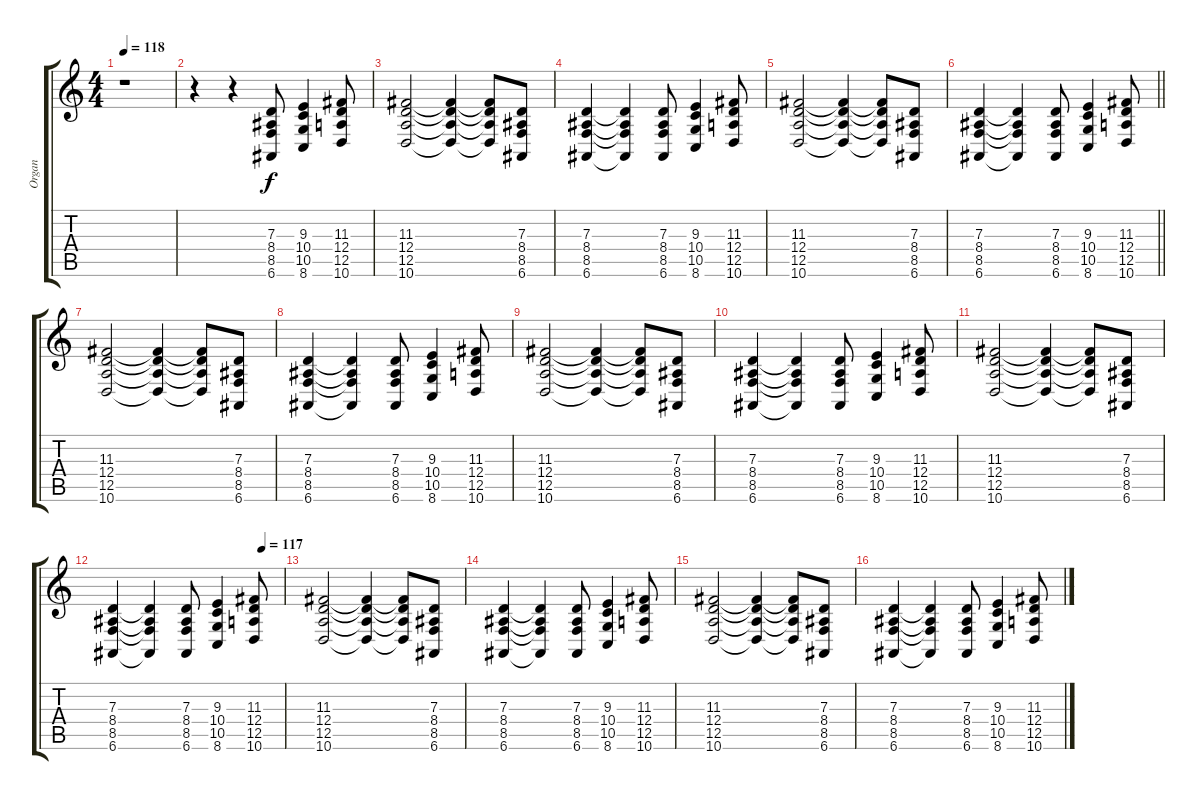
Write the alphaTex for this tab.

\track ("Organ" "Organ") {instrument drawbarorgan}
\staff {score tabs}
\tuning (E4 B3 G3 D3 A2 E2) {hide}
\ts (4 4)
\tempo 118
\clef g2
\ks c
r.1{dy f instrument drawbarorgan} |
r.4 r.4 (7.3 8.4 8.5 6.6).8 (9.3 10.4 10.5 8.6).4 (11.3 12.4 12.5 10.6).8 |
(11.3 12.4 12.5 10.6).2 (11.3{t} 12.4{t} 12.5{t} 10.6{t}).4 (11.3{t} 12.4{t} 12.5{t} 10.6{t}).8 (7.3 8.4 8.5 6.6).8 |
(7.3 8.4 8.5 6.6).4 (7.3{t} 8.4{t} 8.5{t} 6.6{t}).4 (7.3 8.4 8.5 6.6).8 (9.3 10.4 10.5 8.6).4 (11.3 12.4 12.5 10.6).8 |
(11.3 12.4 12.5 10.6).2 (11.3{t} 12.4{t} 12.5{t} 10.6{t}).4 (11.3{t} 12.4{t} 12.5{t} 10.6{t}).8 (7.3 8.4 8.5 6.6).8 |
\barLineRight lightlight
(7.3 8.4 8.5 6.6).4 (7.3{t} 8.4{t} 8.5{t} 6.6{t}).4 (7.3 8.4 8.5 6.6).8 (9.3 10.4 10.5 8.6).4 (11.3 12.4 12.5 10.6).8 |
(11.3 12.4 12.5 10.6).2 (11.3{t} 12.4{t} 12.5{t} 10.6{t}).4 (11.3{t} 12.4{t} 12.5{t} 10.6{t}).8 (7.3 8.4 8.5 6.6).8 |
(7.3 8.4 8.5 6.6).4 (7.3{t} 8.4{t} 8.5{t} 6.6{t}).4 (7.3 8.4 8.5 6.6).8 (9.3 10.4 10.5 8.6).4 (11.3 12.4 12.5 10.6).8 |
(11.3 12.4 12.5 10.6).2 (11.3{t} 12.4{t} 12.5{t} 10.6{t}).4 (11.3{t} 12.4{t} 12.5{t} 10.6{t}).8 (7.3 8.4 8.5 6.6).8 |
(7.3 8.4 8.5 6.6).4 (7.3{t} 8.4{t} 8.5{t} 6.6{t}).4 (7.3 8.4 8.5 6.6).8 (9.3 10.4 10.5 8.6).4 (11.3 12.4 12.5 10.6).8 |
(11.3 12.4 12.5 10.6).2 (11.3{t} 12.4{t} 12.5{t} 10.6{t}).4 (11.3{t} 12.4{t} 12.5{t} 10.6{t}).8 (7.3 8.4 8.5 6.6).8 |
\tempo (117 0.875)
(7.3 8.4 8.5 6.6).4 (7.3{t} 8.4{t} 8.5{t} 6.6{t}).4 (7.3 8.4 8.5 6.6).8 (9.3 10.4 10.5 8.6).4 (11.3 12.4 12.5 10.6).8 |
(11.3 12.4 12.5 10.6).2 (11.3{t} 12.4{t} 12.5{t} 10.6{t}).4 (11.3{t} 12.4{t} 12.5{t} 10.6{t}).8 (7.3 8.4 8.5 6.6).8 |
(7.3 8.4 8.5 6.6).4 (7.3{t} 8.4{t} 8.5{t} 6.6{t}).4 (7.3 8.4 8.5 6.6).8 (9.3 10.4 10.5 8.6).4 (11.3 12.4 12.5 10.6).8 |
(11.3 12.4 12.5 10.6).2 (11.3{t} 12.4{t} 12.5{t} 10.6{t}).4 (11.3{t} 12.4{t} 12.5{t} 10.6{t}).8 (7.3 8.4 8.5 6.6).8 |
(7.3 8.4 8.5 6.6).4 (7.3{t} 8.4{t} 8.5{t} 6.6{t}).4 (7.3 8.4 8.5 6.6).8 (9.3 10.4 10.5 8.6).4 (11.3 12.4 12.5 10.6).8
